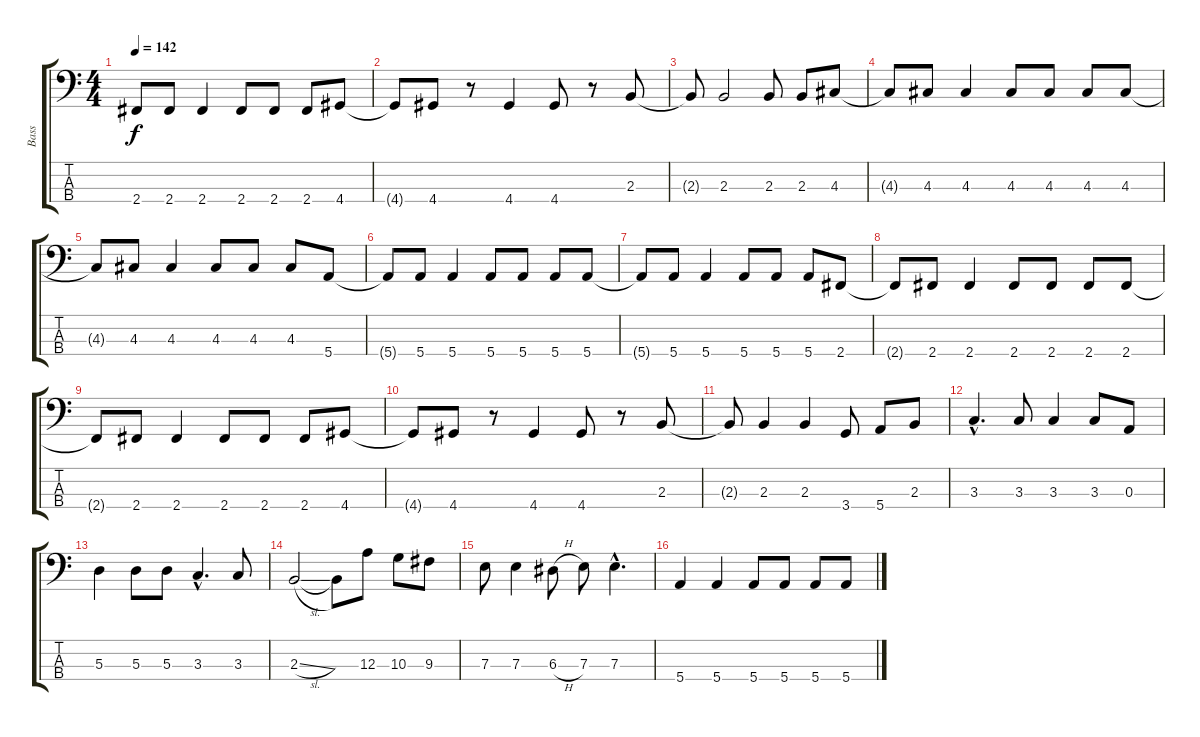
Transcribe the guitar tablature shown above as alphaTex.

\track ("Bass" "Bass") {instrument electricbassfinger}
\staff {score tabs}
\tuning (G2 D2 A1 E1) {hide}
\ts (4 4)
\tempo 142
\clef f4
\ks c
2.4{t}.8{dy f} 2.4.8 2.4.4 2.4.8 2.4.8 2.4.8 4.4.8 |
4.4{t}.8 4.4.8 r.8 4.4.4 4.4.8 r.8 2.3.8 |
2.3{t}.8 2.3.2 2.3.8 2.3.8 4.3.8 |
4.3{t}.8 4.3.8 4.3.4 4.3.8 4.3.8 4.3.8 4.3.8 |
4.3{t}.8 4.3.8 4.3.4 4.3.8 4.3.8 4.3.8 5.4.8 |
5.4{t}.8 5.4.8 5.4.4 5.4.8 5.4.8 5.4.8 5.4.8 |
5.4{t}.8 5.4.8 5.4.4 5.4.8 5.4.8 5.4.8 2.4.8 |
2.4{t}.8 2.4.8 2.4.4 2.4.8 2.4.8 2.4.8 2.4.8 |
2.4{t}.8 2.4.8 2.4.4 2.4.8 2.4.8 2.4.8 4.4.8 |
4.4{t}.8 4.4.8 r.8 4.4.4 4.4.8 r.8 2.3.8 |
2.3{t}.8 2.3.4 2.3.4 3.4.8 5.4.8 2.3.8 |
3.3{hac}.4{d} 3.3.8 3.3.4 3.3.8 0.3.8 |
5.3.4 5.3.8 5.3.8 3.3{hac}.4{d} 3.3.8 |
2.3{sl}.2 2.3{t}.8 12.3.8 10.3.8 9.3.8 |
7.3.8 7.3.4 6.3{h}.8 7.3.8 7.3{hac}.4{d} |
5.4.4 5.4.4 5.4.8 5.4.8 5.4.8 5.4.8
